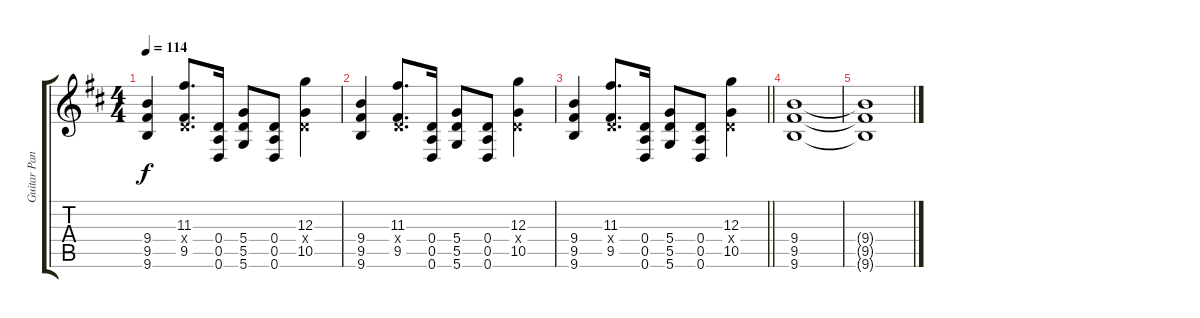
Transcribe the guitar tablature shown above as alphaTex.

\track ("Guitar Panned Central 2" "Guitar Pan") {instrument distortionguitar}
\staff {score tabs}
\tuning (E4 B3 G3 D3 A2 D2) {hide}
\ts (4 4)
\tempo 114
\clef g2
\ks bminor
(9.4 9.5 9.6).4{dy f} (11.3 0.4{x} 9.5).8{d} (0.4 0.5 0.6).16 (5.4 5.5 5.6).8 (0.4 0.5 0.6).8 (12.3 0.4{x} 10.5).4 |
(9.4 9.5 9.6).4 (11.3 0.4{x} 9.5).8{d} (0.4 0.5 0.6).16 (5.4 5.5 5.6).8 (0.4 0.5 0.6).8 (12.3 0.4{x} 10.5).4 |
\barLineRight lightlight
(9.4 9.5 9.6).4 (11.3 0.4{x} 9.5).8{d} (0.4 0.5 0.6).16 (5.4 5.5 5.6).8 (0.4 0.5 0.6).8 (12.3 0.4{x} 10.5).4 |
(9.4 9.5 9.6).1 |
(9.4{t} 9.5{t} 9.6{t}).1
